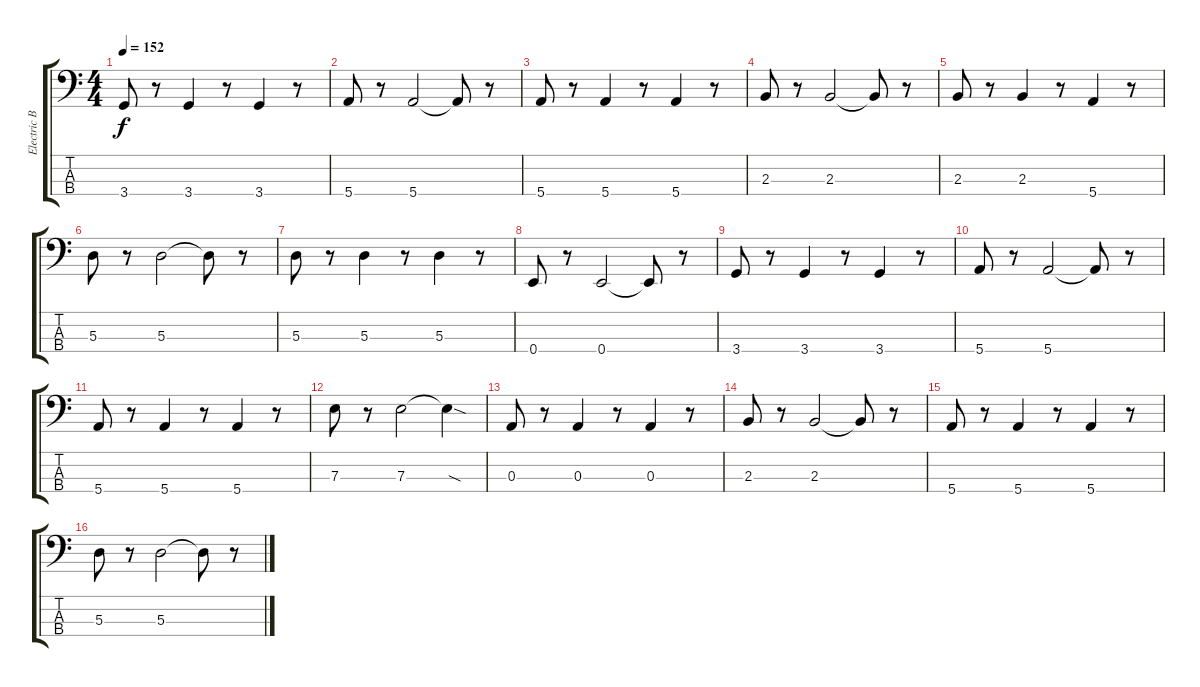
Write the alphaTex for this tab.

\track ("Electric Bass" "Electric B") {instrument electricbassfinger}
\staff {score tabs}
\tuning (G2 D2 A1 E1) {hide}
\ts (4 4)
\tempo 152
\clef f4
\ks c
3.4.8{dy f} r.8 3.4.4 r.8 3.4.4 r.8 |
5.4.8 r.8 5.4.2 5.4{t}.8 r.8 |
5.4.8 r.8 5.4.4 r.8 5.4.4 r.8 |
2.3.8 r.8 2.3.2 2.3{t}.8 r.8 |
2.3.8 r.8 2.3.4 r.8 5.4.4 r.8 |
5.3.8 r.8 5.3.2 5.3{t}.8 r.8 |
5.3.8 r.8 5.3.4 r.8 5.3.4 r.8 |
0.4.8 r.8 0.4.2 0.4{t}.8 r.8 |
3.4.8 r.8 3.4.4 r.8 3.4.4 r.8 |
5.4.8 r.8 5.4.2 5.4{t}.8 r.8 |
5.4.8 r.8 5.4.4 r.8 5.4.4 r.8 |
7.3.8 r.8 7.3.2 7.3{sod t}.4 |
0.3.8 r.8 0.3.4 r.8 0.3.4 r.8 |
2.3.8 r.8 2.3.2 2.3{t}.8 r.8 |
5.4.8 r.8 5.4.4 r.8 5.4.4 r.8 |
5.3.8 r.8 5.3.2 5.3{t}.8 r.8
